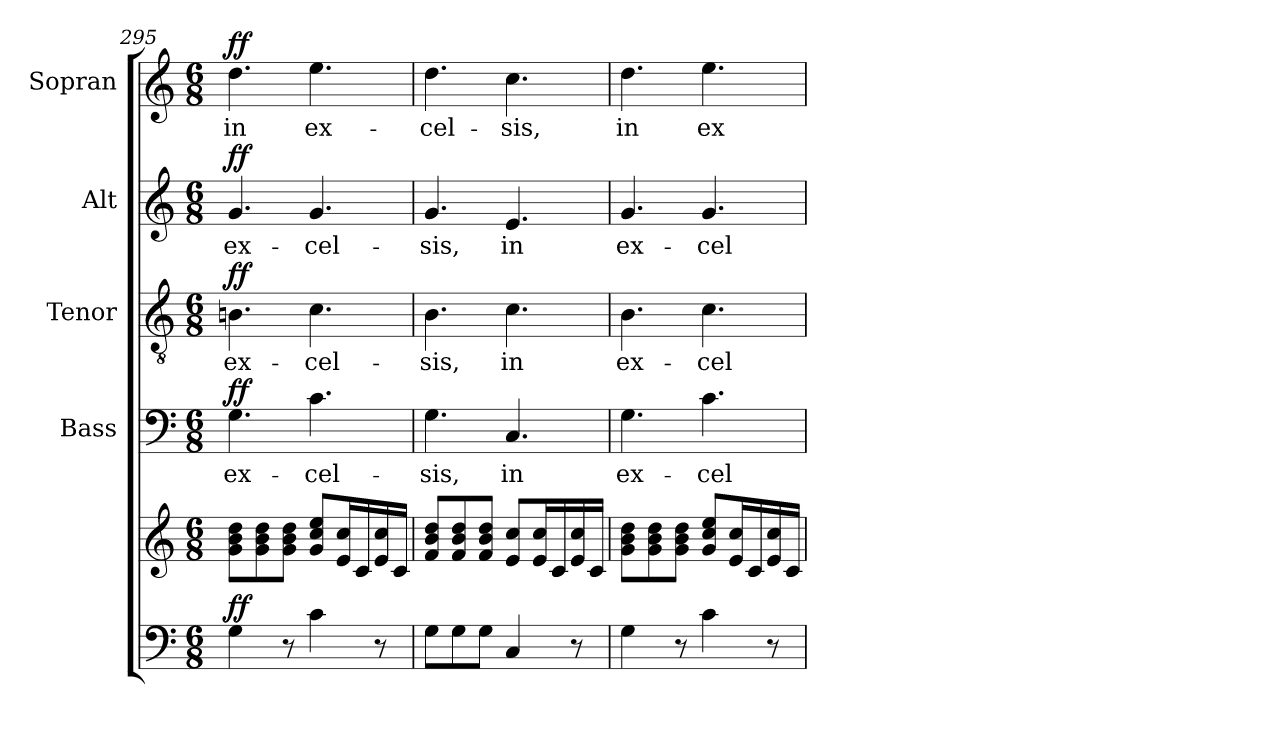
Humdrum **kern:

**kern	**kern	**dynam	**kern	**text	**dynam	**kern	**text	**dynam	**kern	**text	**dynam	**kern	**text	**dynam
*part5	*part5	*part5	*part4	*part4	*part4	*part3	*part3	*part3	*part2	*part2	*part2	*part1	*part1	*part1
*staff6	*staff5	*staff5/6	*staff4	*staff4	*staff4	*staff3	*staff3	*staff3	*staff2	*staff2	*staff2	*staff1	*staff1	*staff1
*	*	*	*I"Bass	*	*	*I"Tenor	*	*	*I"Alt	*	*	*I"Sopran	*	*
*	*	*	*I'B.	*	*	*I'T.	*	*	*I'A.	*	*	*I'S.	*	*
*clefF4	*clefG2	*	*clefF4	*	*	*clefGv2	*	*	*clefG2	*	*	*clefG2	*	*
*k[]	*k[]	*	*k[]	*	*	*k[]	*	*	*k[]	*	*	*k[]	*	*
*C:	*C:	*	*C:	*	*	*C:	*	*	*C:	*	*	*C:	*	*
*M6/8	*M6/8	*	*M6/8	*	*	*M6/8	*	*	*M6/8	*	*	*M6/8	*	*
=295	=295	=295	=295	=295	=295	=295	=295	=295	=295	=295	=295	=295	=295	=295
!	!	!LO:DY:a=2	!	!LO:LY:b	!LO:DY:a	!	!LO:LY:b	!LO:DY:a	!	!LO:LY:b	!LO:DY:a	!	!LO:LY:b	!LO:DY:a
4G\	8g\ 8b\ 8dd\L	ff	4.G\	ex-	ff	4.Bn\	ex-	ff	4.g/	ex-	ff	4.dd\	in	ff
.	8g\ 8b\ 8dd\	.	.	.	.	.	.	.	.	.	.	.	.	.
8r	8g\ 8b\ 8dd\J	.	.	.	.	.	.	.	.	.	.	.	.	.
!	!	!	!	!LO:LY:b	!	!	!LO:LY:b	!	!	!LO:LY:b	!	!	!LO:LY:b	!
4c\	8g/ 8cc/ 8ee/L	.	4.c\	-cel-	.	4.c\	-cel-	.	4.g/	-cel-	.	4.ee\	ex-	.
.	16e/ 16cc/L	.	.	.	.	.	.	.	.	.	.	.	.	.
.	16c/	.	.	.	.	.	.	.	.	.	.	.	.	.
8r	16e/ 16cc/	.	.	.	.	.	.	.	.	.	.	.	.	.
.	16c/JJ	.	.	.	.	.	.	.	.	.	.	.	.	.
=296	=296	=296	=296	=296	=296	=296	=296	=296	=296	=296	=296	=296	=296	=296
!	!	!	!	!LO:LY:b	!	!	!LO:LY:b	!	!	!LO:LY:b	!	!	!LO:LY:b	!
8G\L	8f/ 8b/ 8dd/L	.	4.G\	-sis,	.	4.B\	-sis,	.	4.g/	-sis,	.	4.dd\	-cel-	.
8G\	8f/ 8b/ 8dd/	.	.	.	.	.	.	.	.	.	.	.	.	.
8G\J	8f/ 8b/ 8dd/J	.	.	.	.	.	.	.	.	.	.	.	.	.
!	!	!	!	!LO:LY:b	!	!	!LO:LY:b	!	!	!LO:LY:b	!	!	!LO:LY:b	!
4C/	8e/ 8cc/L	.	4.C/	in	.	4.c\	in	.	4.e/	in	.	4.cc\	-sis,	.
.	16e/ 16cc/L	.	.	.	.	.	.	.	.	.	.	.	.	.
.	16c/	.	.	.	.	.	.	.	.	.	.	.	.	.
8r	16e/ 16cc/	.	.	.	.	.	.	.	.	.	.	.	.	.
.	16c/JJ	.	.	.	.	.	.	.	.	.	.	.	.	.
=297	=297	=297	=297	=297	=297	=297	=297	=297	=297	=297	=297	=297	=297	=297
!	!	!	!	!LO:LY:b	!	!	!LO:LY:b	!	!	!LO:LY:b	!	!	!LO:LY:b	!
4G\	8g\ 8b\ 8dd\L	.	4.G\	ex-	.	4.B\	ex-	.	4.g/	ex-	.	4.dd\	in	.
.	8g\ 8b\ 8dd\	.	.	.	.	.	.	.	.	.	.	.	.	.
8r	8g\ 8b\ 8dd\J	.	.	.	.	.	.	.	.	.	.	.	.	.
!	!	!	!	!LO:LY:b	!	!	!LO:LY:b	!	!	!LO:LY:b	!	!	!LO:LY:b	!
4c\	8g/ 8cc/ 8ee/L	.	4.c\	-cel-	.	4.c\	-cel-	.	4.g/	-cel-	.	4.ee\	ex-	.
.	16e/ 16cc/L	.	.	.	.	.	.	.	.	.	.	.	.	.
.	16c/	.	.	.	.	.	.	.	.	.	.	.	.	.
8r	16e/ 16cc/	.	.	.	.	.	.	.	.	.	.	.	.	.
.	16c/JJ	.	.	.	.	.	.	.	.	.	.	.	.	.
=	=	=	=	=	=	=	=	=	=	=	=	=	=	=
*-	*-	*-	*-	*-	*-	*-	*-	*-	*-	*-	*-	*-	*-	*-
